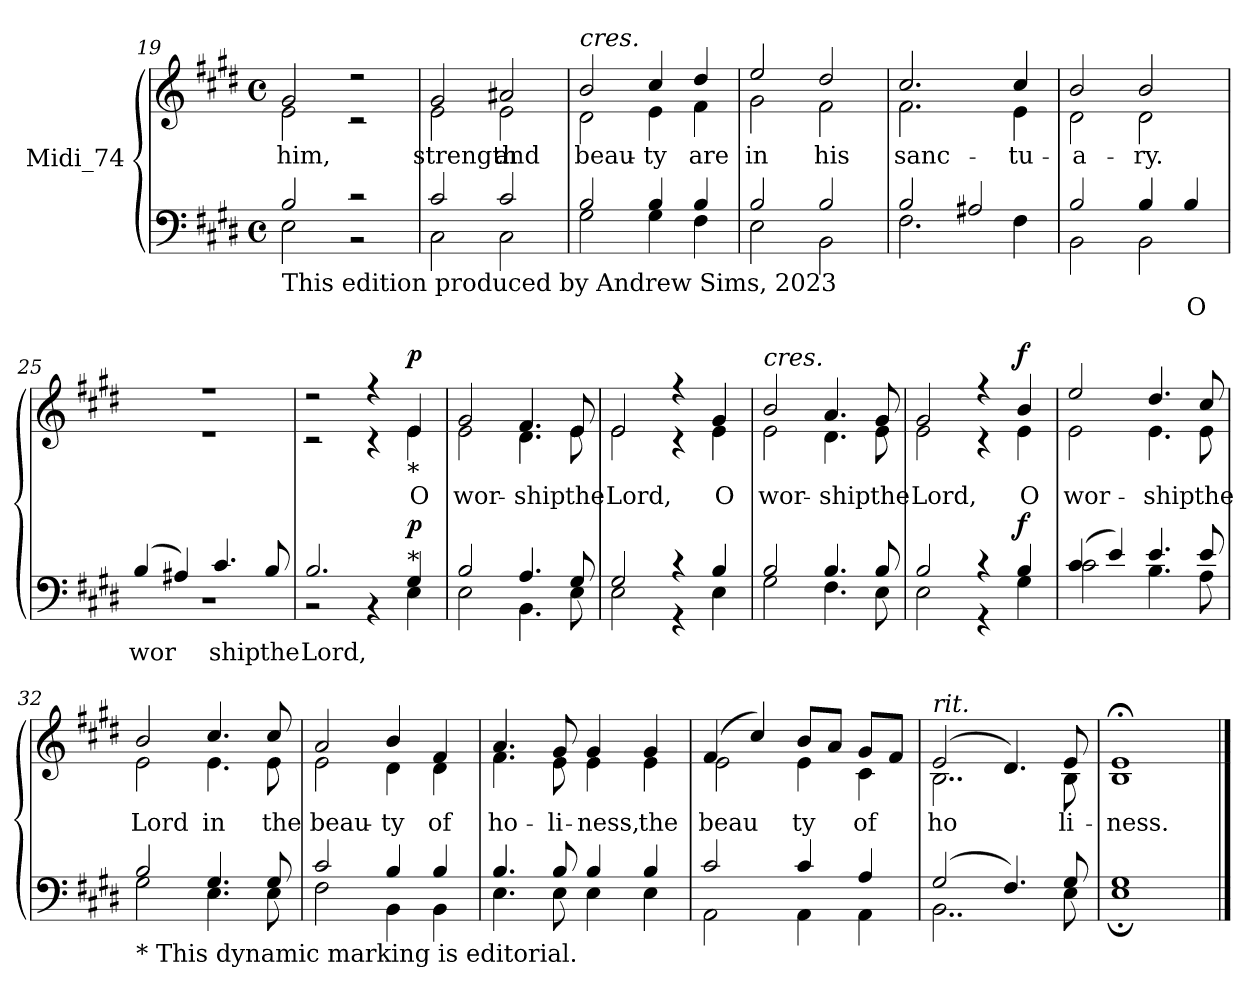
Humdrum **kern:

**kern	**text	**dynam	**kern	**text	**dynam
*part2	*part2	*part2	*part1	*part1	*part1
*staff2	*staff2	*staff2	*staff1	*staff1	*staff1
*I"Midi_74	*	*	*I"Midi_74	*	*
!!LO:LB:g=z
*clefF4	*	*	*clefG2	*	*
*k[f#c#g#d#]	*	*	*k[f#c#g#d#]	*	*
*E:	*	*	*E:	*	*
*M4/4	*	*	*M4/4	*	*
*met(c)	*	*	*met(c)	*	*
=19	=19	=19	=19	=19	=19
*^	*	*	*	*	*
!LO:TX:b:t=This edition produced by Andrew Sims, 2023	!	!	!	!	!	!
!	!	!	!	!	!LO:LY:b	!
*	*	*	*	*^	*	*
2B/	2E\	.	.	2g#/	2e\	him,	.
2r	2r	.	.	2r	2r	.	.
=20	=20	=20	=20	=20	=20	=20	=20
!	!	!	!	!	!	!LO:LY:b	!
2c#/	2C#\	.	.	2g#/	2e\	strength	.
!	!	!	!	!	!	!LO:LY:b	!
2c#/	2C#\	.	.	2a#X/	2e\	and	.
=21	=21	=21	=21	=21	=21	=21	=21
!	!	!	!	!LO:TX:a:i:t=cres.	!	!	!
!	!	!	!	!	!	!LO:LY:b	!
2B/	2G#\	.	.	2b/	2d#\	beau-	.
!	!	!	!	!	!	!LO:LY:b	!
4B/	4G#\	.	.	4cc#/	4e\	-ty	.
!	!	!	!	!	!	!LO:LY:b	!
4B/	4F#\	.	.	4dd#/	4f#\	are	.
=22	=22	=22	=22	=22	=22	=22	=22
!	!	!	!	!	!	!LO:LY:b	!
2B/	2E\	.	.	2ee/	2g#\	in	.
!	!	!	!	!	!	!LO:LY:b	!
2B/	2BB\	.	.	2dd#/	2f#\	his	.
=23	=23	=23	=23	=23	=23	=23	=23
!	!	!	!	!	!	!LO:LY:b	!
2B/	2.F#\	.	.	2.cc#/	2.f#\	sanc-	.
2A#X/	.	.	.	.	.	.	.
!	!	!	!	!	!	!LO:LY:b	!
.	4F#\	.	.	4cc#/	4e\	-tu-	.
=24	=24	=24	=24	=24	=24	=24	=24
!	!	!	!	!	!	!LO:LY:b	!
2B/	2BB\	.	.	2b/	2d#\	-a-	.
!	!	!	!	!	!	!LO:LY:b	!
4B/	2BB\	.	.	2b/	2d#\	-ry.	.
!	!	!LO:LY:a	!	!	!	!	!
4B/	.	O	.	.	.	.	.
=25	=25	=25	=25	=25	=25	=25	=25
!	!	!LO:LY:a	!	!	!	!	!
(>4B/	1r	wor	.	1r	1r	.	.
4A#X/)	.	.	.	.	.	.	.
!	!	!LO:LY:a	!	!	!	!	!
4.c#/	.	ship	.	.	.	.	.
!	!	!LO:LY:a	!	!	!	!	!
8B/	.	the	.	.	.	.	.
!!LO:LB:g=z	!!
=26	=26	=26	=26	=26	=26	=26	=26
!	!	!LO:LY:a	!	!	!	!	!
2.B/	2r	Lord,	.	2r	2r	.	.
.	4r	.	.	4r	4r	.	.
!	!	!	!	!LO:TX:b:t=*	!	!	!
!LO:TX:a:t=*	!	!	!	!	!	!	!
!	!	!	!LO:DY:a	!	!	!LO:LY:b	!LO:DY:a
4G#/	4E\	.	p	4e/	4e\	O	p
=27	=27	=27	=27	=27	=27	=27	=27
!	!	!	!	!	!	!LO:LY:b	!
2B/	2E\	.	.	2g#/	2e\	wor-	.
!	!	!	!	!	!	!LO:LY:b	!
4.A/	4.BB\	.	.	4.f#/	4.d#\	-ship	.
!	!	!	!	!	!	!LO:LY:b	!
8G#/	8E\	.	.	8e/	8e\	the	.
=28	=28	=28	=28	=28	=28	=28	=28
!	!	!	!	!	!	!LO:LY:b	!
2G#/	2E\	.	.	2e/	2e\	Lord,	.
4r	4r	.	.	4r	4r	.	.
!	!	!	!	!	!	!LO:LY:b	!
4B/	4E\	.	.	4g#/	4e\	O	.
=29	=29	=29	=29	=29	=29	=29	=29
!	!	!	!	!LO:TX:a:i:t=cres.	!	!	!
!	!	!	!	!	!	!LO:LY:b	!
2B/	2G#\	.	.	2b/	2e\	wor-	.
!	!	!	!	!	!	!LO:LY:b	!
4.B/	4.F#\	.	.	4.a/	4.d#\	-ship	.
!	!	!	!	!	!	!LO:LY:b	!
8B/	8E\	.	.	8g#/	8e\	the	.
=30	=30	=30	=30	=30	=30	=30	=30
!	!	!	!	!	!	!LO:LY:b	!
2B/	2E\	.	.	2g#/	2e\	Lord,	.
4r	4r	.	.	4r	4r	.	.
!	!	!	!LO:DY:a	!	!	!LO:LY:b	!LO:DY:a
4B/	4G#\	.	f	4b/	4e\	O	f
=31	=31	=31	=31	=31	=31	=31	=31
!	!	!	!	!	!	!LO:LY:b	!
(>4c#/	2c#\	.	.	2ee/	2e\	wor-	.
4e/)	.	.	.	.	.	.	.
!	!	!	!	!	!	!LO:LY:b	!
4.e/	4.B\	.	.	4.dd#/	4.e\	-ship	.
!	!	!	!	!	!	!LO:LY:b	!
8e/	8A\	.	.	8cc#/	8e\	the	.
!!LO:LB:g=z	!!
=32	=32	=32	=32	=32	=32	=32	=32
!LO:TX:b:t=* This dynamic marking is editorial.	!	!	!	!	!	!	!
!	!	!	!	!	!	!LO:LY:b	!
2B/	2G#\	.	.	2b/	2e\	Lord	.
!	!	!	!	!	!	!LO:LY:b	!
4.G#/	4.E\	.	.	4.cc#/	4.e\	in	.
!	!	!	!	!	!	!LO:LY:b	!
8G#/	8E\	.	.	8cc#/	8e\	the	.
=33	=33	=33	=33	=33	=33	=33	=33
!	!	!	!	!	!	!LO:LY:b	!
2c#/	2F#\	.	.	2a/	2e\	beau-	.
!	!	!	!	!	!	!LO:LY:b	!
4B/	4BB\	.	.	4b/	4d#\	-ty	.
!	!	!	!	!	!	!LO:LY:b	!
4B/	4BB\	.	.	4f#/	4d#\	of	.
=34	=34	=34	=34	=34	=34	=34	=34
!	!	!	!	!	!	!LO:LY:b	!
4.B/	4.E\	.	.	4.a/	4.f#\	ho-	.
!	!	!	!	!	!	!LO:LY:b	!
8B/	8E\	.	.	8g#/	8e\	-li-	.
!	!	!	!	!	!	!LO:LY:b	!
4B/	4E\	.	.	4g#/	4e\	-ness,	.
!	!	!	!	!	!	!LO:LY:b	!
4B/	4E\	.	.	4g#/	4e\	the	.
=35	=35	=35	=35	=35	=35	=35	=35
!	!	!	!	!	!	!LO:LY:b	!
2c#/	2AA\	.	.	(4f#/	2e\	beau	.
.	.	.	.	4cc#/)	.	.	.
!	!	!	!	!	!	!LO:LY:b	!
4c#/	4AA\	.	.	8b/L	4e\	ty	.
.	.	.	.	8a/J	.	.	.
!	!	!	!	!	!	!LO:LY:b	!
4A/	4AA\	.	.	8g#/L	4c#\	of	.
.	.	.	.	8f#/J	.	.	.
=36	=36	=36	=36	=36	=36	=36	=36
!	!	!	!	!LO:TX:a:i:t=rit.	!	!	!
!	!	!	!	!	!	!LO:LY:b	!
(>2G#/	2..BB\	.	.	(>2e/	2..B\	ho	.
4.F#/)	.	.	.	4.d#/)	.	.	.
!	!	!	!	!	!	!LO:LY:b	!
8G#/	8E\	.	.	8e/	8B\	li-	.
=37	=37	=37	=37	=37	=37	=37	=37
!	!	!	!	!	!	!LO:LY:b	!
1G#/	1E;\	.	.	1e;</	1B\	-ness.	.
*v	*v	*	*	*	*	*	*
*	*	*	*v	*v	*	*
==	==	==	==	==	==
*-	*-	*-	*-	*-	*-
